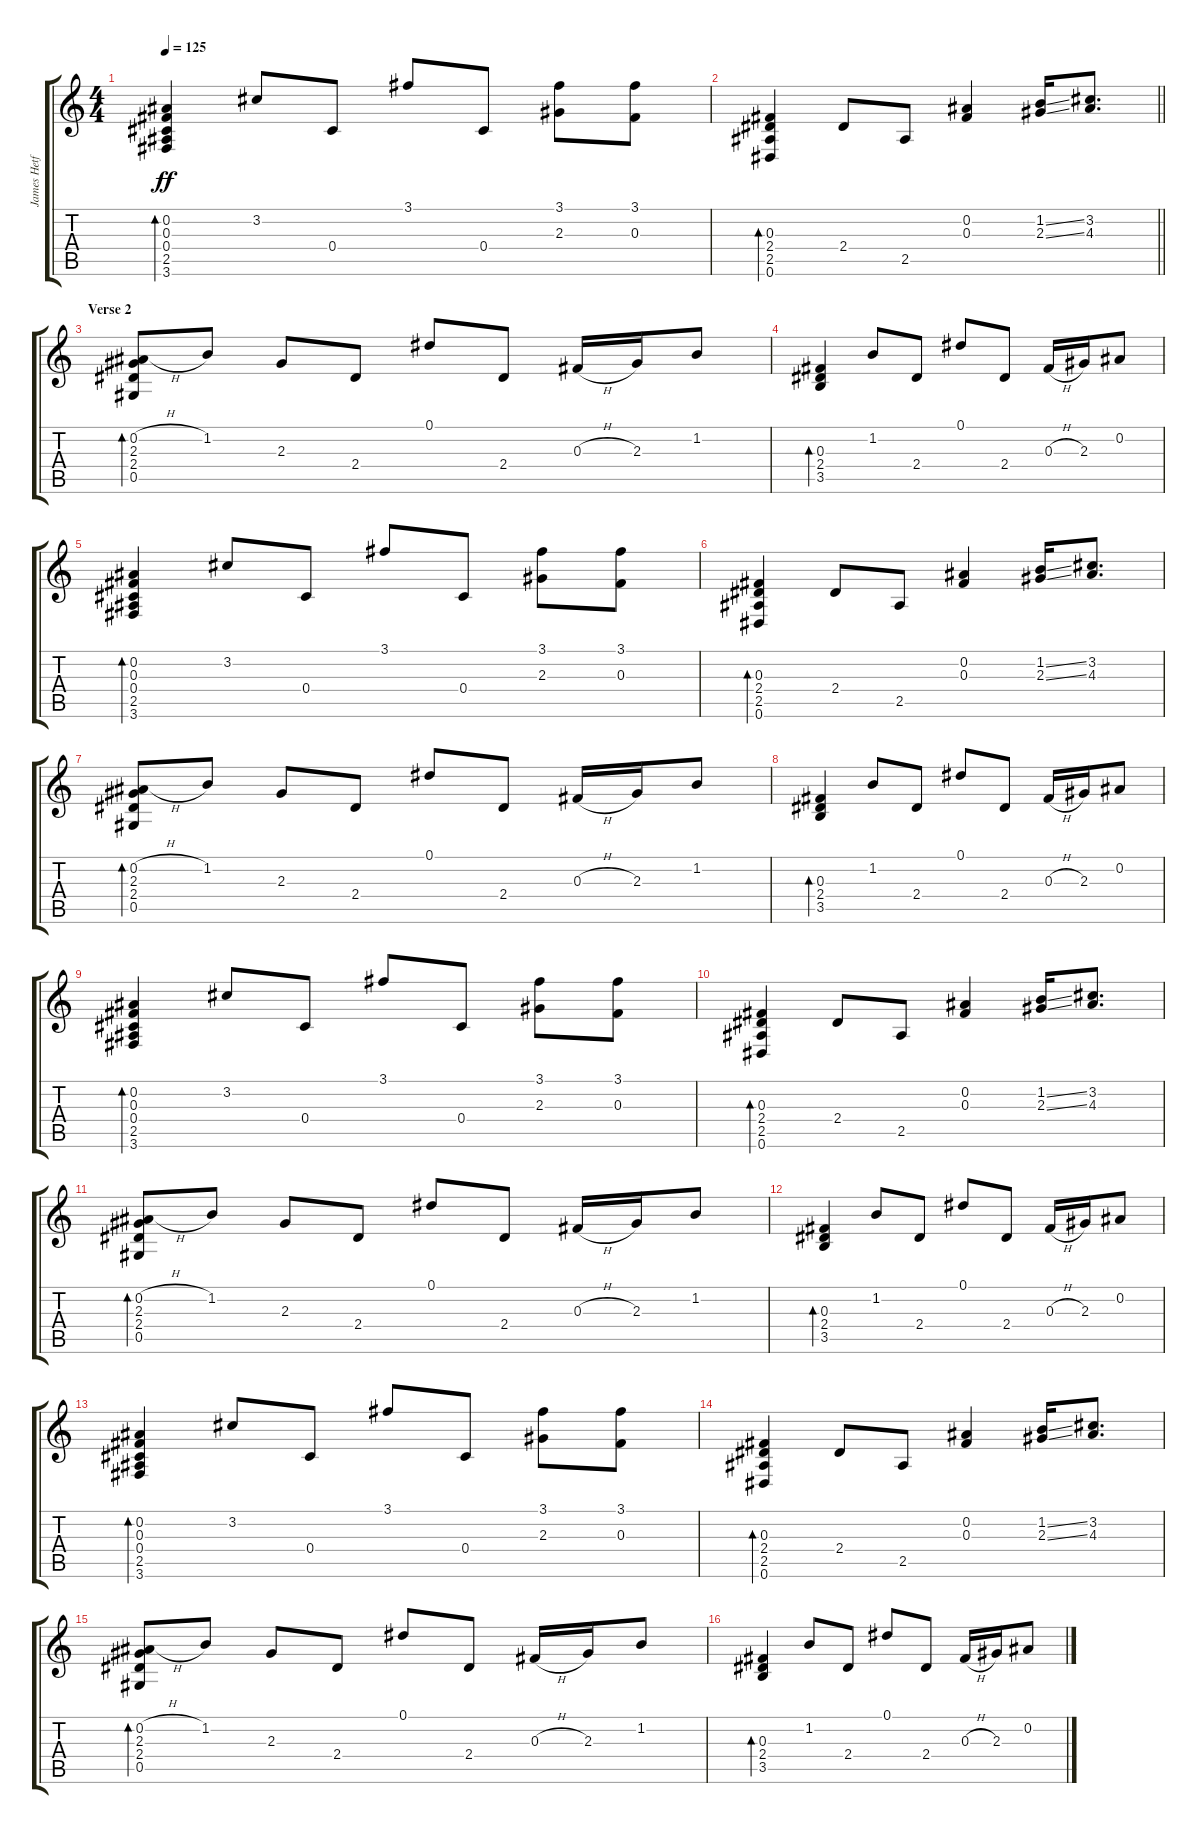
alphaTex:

\track ("James Hetfield" "James Hetf") {instrument electricguitarclean}
\staff {score tabs}
\tuning (Eb4 Bb3 Gb3 Db3 Ab2 Eb2) {hide}
\ts (4 4)
\tempo 125
\clef g2
\ks c
(0.2 0.3 0.4 2.5 3.6).4{bd 30 dy ff} 3.2.8 0.4.8 3.1.8 0.4.8 (3.1 2.3).8 (3.1 0.3).8 |
\barLineRight lightlight
(0.3 2.4 2.5 0.6).4{bd 30} 2.4.8 2.5.8 (0.2 0.3).4 (1.2{ss} 2.3{ss}).16 (3.2 4.3).8{d} |
\section ("" "Verse 2")
(0.2{h} 2.3 2.4 0.5).8{bd 120} 1.2.8 2.3.8 2.4.8 0.1.8 2.4.8 0.3{h}.16 2.3.16 1.2.8 |
(0.3 2.4 3.5).4{bd 120} 1.2.8 2.4.8 0.1.8 2.4.8 0.3{h}.16 2.3.16 0.2.8 |
(0.2 0.3 0.4 2.5 3.6).4{bd 30} 3.2.8 0.4.8 3.1.8 0.4.8 (3.1 2.3).8 (3.1 0.3).8 |
(0.3 2.4 2.5 0.6).4{bd 30} 2.4.8 2.5.8 (0.2 0.3).4 (1.2{ss} 2.3{ss}).16 (3.2 4.3).8{d} |
(0.2{h} 2.3 2.4 0.5).8{bd 120} 1.2.8 2.3.8 2.4.8 0.1.8 2.4.8 0.3{h}.16 2.3.16 1.2.8 |
(0.3 2.4 3.5).4{bd 120} 1.2.8 2.4.8 0.1.8 2.4.8 0.3{h}.16 2.3.16 0.2.8 |
(0.2 0.3 0.4 2.5 3.6).4{bd 30} 3.2.8 0.4.8 3.1.8 0.4.8 (3.1 2.3).8 (3.1 0.3).8 |
(0.3 2.4 2.5 0.6).4{bd 30} 2.4.8 2.5.8 (0.2 0.3).4 (1.2{ss} 2.3{ss}).16 (3.2 4.3).8{d} |
(0.2{h} 2.3 2.4 0.5).8{bd 120} 1.2.8 2.3.8 2.4.8 0.1.8 2.4.8 0.3{h}.16 2.3.16 1.2.8 |
(0.3 2.4 3.5).4{bd 120} 1.2.8 2.4.8 0.1.8 2.4.8 0.3{h}.16 2.3.16 0.2.8 |
(0.2 0.3 0.4 2.5 3.6).4{bd 30} 3.2.8 0.4.8 3.1.8 0.4.8 (3.1 2.3).8 (3.1 0.3).8 |
(0.3 2.4 2.5 0.6).4{bd 30} 2.4.8 2.5.8 (0.2 0.3).4 (1.2{ss} 2.3{ss}).16 (3.2 4.3).8{d} |
(0.2{h} 2.3 2.4 0.5).8{bd 120} 1.2.8 2.3.8 2.4.8 0.1.8 2.4.8 0.3{h}.16 2.3.16 1.2.8 |
(0.3 2.4 3.5).4{bd 120} 1.2.8 2.4.8 0.1.8 2.4.8 0.3{h}.16 2.3.16 0.2.8
